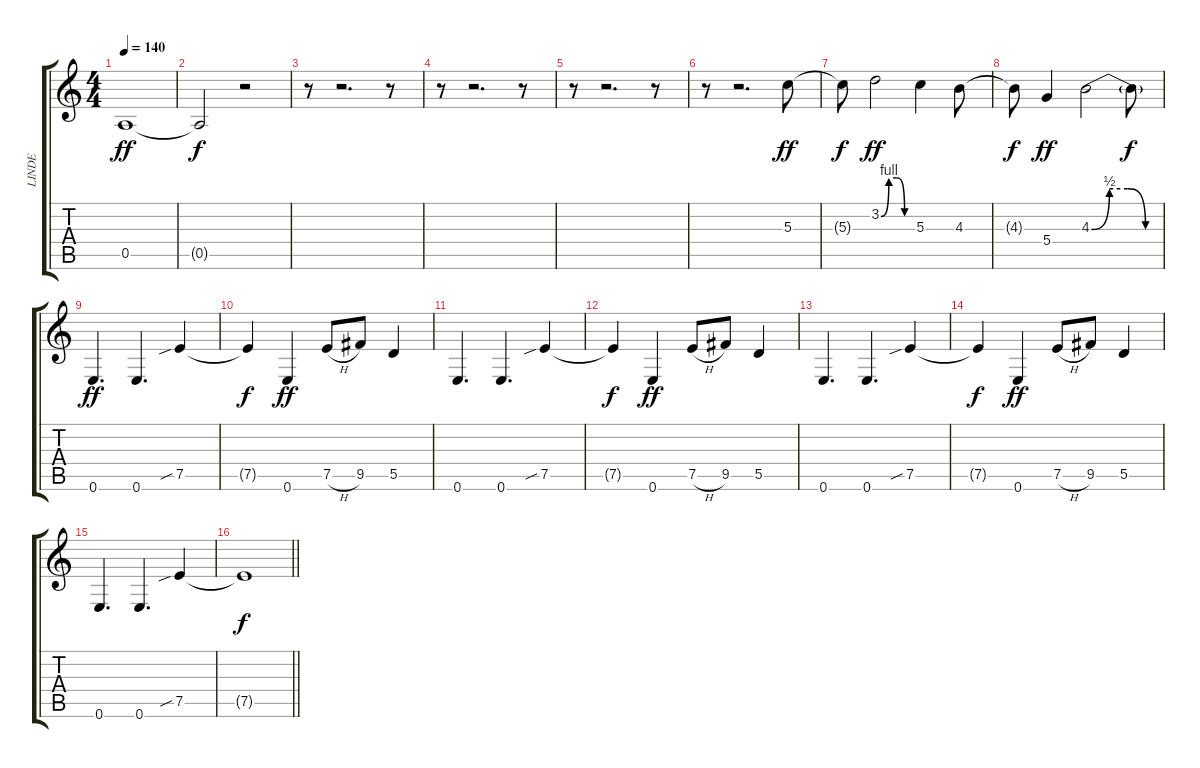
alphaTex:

\track ("LINDE" "LINDE") {instrument overdrivenguitar}
\staff {score tabs}
\tuning (E4 B3 G3 D3 A2 E2) {hide}
\ts (4 4)
\tempo 140
\clef g2
\ks c
0.5.1{dy ff} |
0.5{t}.2{dy f} r.2 |
r.8 r.2{d} r.8 |
r.8 r.2{d} r.8 |
r.8 r.2{d} r.8 |
r.8 r.2{d} 5.3.8{dy ff} |
5.3{t}.8{dy f} 3.2{be (custom 0 0 15 4 30 4 45 0 60 0)}.2{dy ff} 5.3.4 4.3.8 |
4.3{t}.8{dy f} 5.4.4{dy ff} 4.3{be (custom 0 0 15 2 30 2 45 0 60 0)}.2 4.3{t}.8{dy f} |
0.6.4{d dy ff} 0.6.4{d} 7.5{sib}.4 |
7.5{t}.4{dy f} 0.6.4{dy ff} 7.5{h}.8 9.5.8 5.5.4 |
0.6.4{d} 0.6.4{d} 7.5{sib}.4 |
7.5{t}.4{dy f} 0.6.4{dy ff} 7.5{h}.8 9.5.8 5.5.4 |
0.6.4{d} 0.6.4{d} 7.5{sib}.4 |
7.5{t}.4{dy f} 0.6.4{dy ff} 7.5{h}.8 9.5.8 5.5.4 |
0.6.4{d} 0.6.4{d} 7.5{sib}.4 |
\barLineRight lightlight
7.5{t}.1{dy f}
